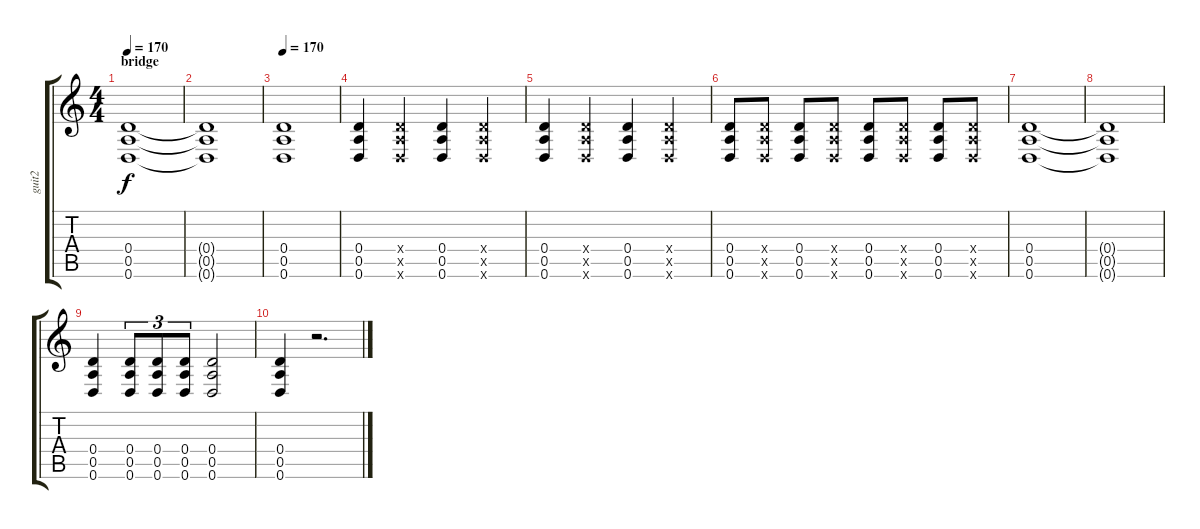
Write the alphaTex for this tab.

\track ("guit2" "guit2") {instrument distortionguitar}
\staff {score tabs}
\tuning (E4 B3 G3 D3 A2 D2) {hide}
\ts (4 4)
\section ("" "bridge")
\tempo 170
\clef g2
\ks c
(0.4 0.5 0.6).1{dy f} |
(0.4{t} 0.5{t} 0.6{t}).1 |
\tempo 170
(0.4 0.5 0.6).1 |
(0.4 0.5 0.6).4 (0.4{x} 0.5{x} 0.6{x}).4 (0.4 0.5 0.6).4 (0.4{x} 0.5{x} 0.6{x}).4 |
(0.4 0.5 0.6).4 (0.4{x} 0.5{x} 0.6{x}).4 (0.4 0.5 0.6).4 (0.4{x} 0.5{x} 0.6{x}).4 |
(0.4 0.5 0.6).8 (0.4{x} 0.5{x} 0.6{x}).8 (0.4 0.5 0.6).8 (0.4{x} 0.5{x} 0.6{x}).8 (0.4 0.5 0.6).8 (0.4{x} 0.5{x} 0.6{x}).8 (0.4 0.5 0.6).8 (0.4{x} 0.5{x} 0.6{x}).8 |
(0.4 0.5 0.6).1 |
(0.4{t} 0.5{t} 0.6{t}).1 |
(0.4 0.5 0.6).4 (0.4 0.5 0.6).8{tu (3 2)} (0.4 0.5 0.6).8{tu (3 2)} (0.4 0.5 0.6).8{tu (3 2)} (0.4 0.5 0.6).2 |
(0.4 0.5 0.6).4 r.2{d}
